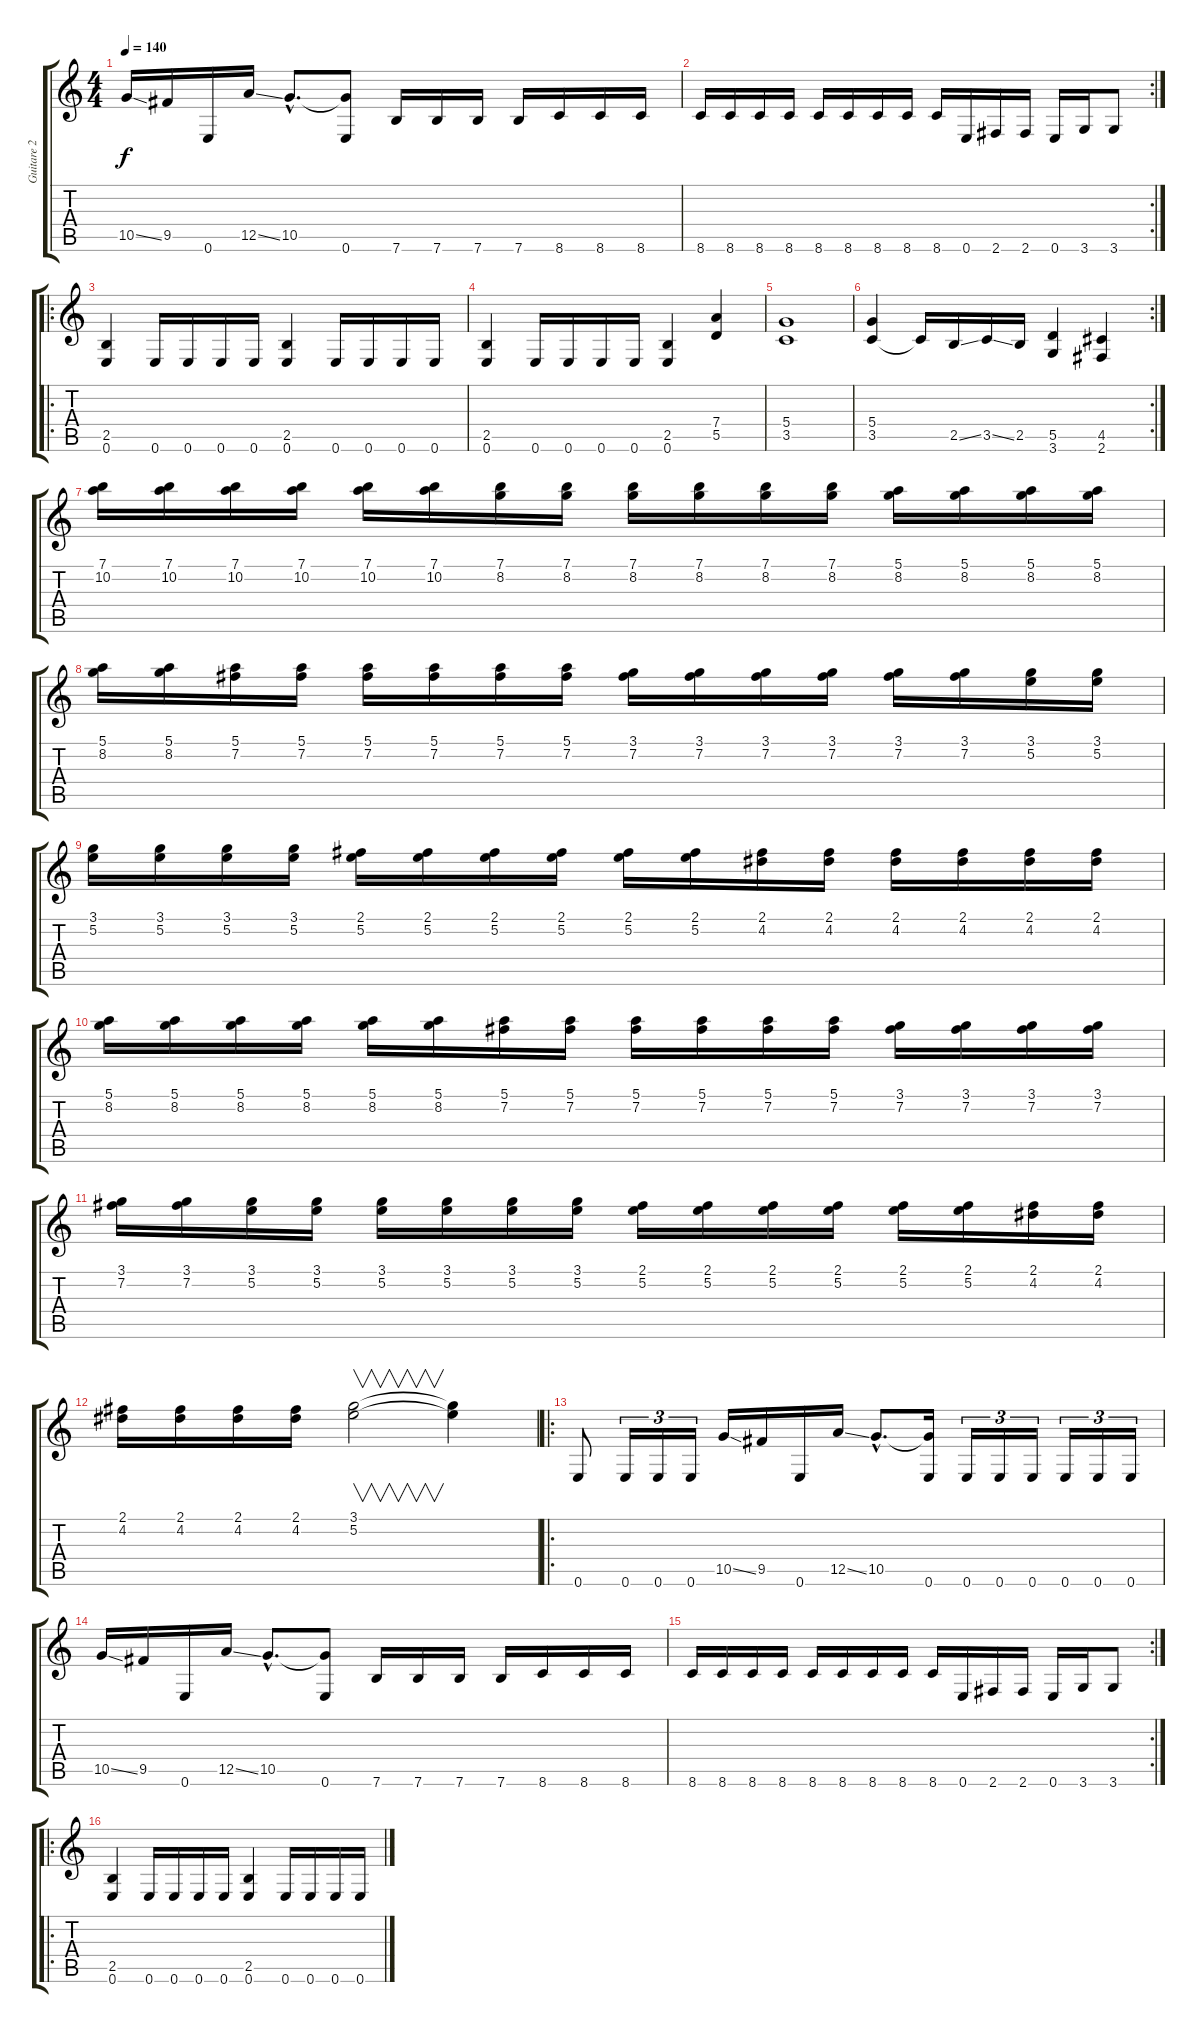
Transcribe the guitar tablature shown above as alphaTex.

\track ("Guitare 2 bis" "Guitare 2 ") {instrument overdrivenguitar}
\staff {score tabs}
\tuning (E4 B3 G3 D3 A2 E2) {hide}
\ts (4 4)
\tempo 140
\clef g2
\ks c
10.5{ss}.16{dy f} 9.5.16 0.6.16 12.5{ss}.16 10.5{hac}.8{d} (10.5{t} 0.6).8 7.6.16 7.6.16 7.6.16 7.6.16 8.6.16 8.6.16 8.6.16 |
\rc 2
8.6.16 8.6.16 8.6.16 8.6.16 8.6.16 8.6.16 8.6.16 8.6.16 8.6.16 0.6.16 2.6.16 2.6.16 0.6.16 3.6.16 3.6.8 |
\ro
(2.5 0.6).4 0.6.16 0.6.16 0.6.16 0.6.16 (2.5 0.6).4 0.6.16 0.6.16 0.6.16 0.6.16 |
(2.5 0.6).4 0.6.16 0.6.16 0.6.16 0.6.16 (2.5 0.6).4 (7.4 5.5).4 |
(5.4 3.5).1 |
\rc 2
(5.4 3.5).4 3.5{t}.16 2.5{ss}.16 3.5{ss}.16 2.5.16 (5.5 3.6).4 (4.5 2.6).4 |
(7.1 10.2).16 (7.1 10.2).16 (7.1 10.2).16 (7.1 10.2).16 (7.1 10.2).16 (7.1 10.2).16 (7.1 8.2).16 (7.1 8.2).16 (7.1 8.2).16 (7.1 8.2).16 (7.1 8.2).16 (7.1 8.2).16 (5.1 8.2).16 (5.1 8.2).16 (5.1 8.2).16 (5.1 8.2).16 |
(5.1 8.2).16 (5.1 8.2).16 (5.1 7.2).16 (5.1 7.2).16 (5.1 7.2).16 (5.1 7.2).16 (5.1 7.2).16 (5.1 7.2).16 (3.1 7.2).16 (3.1 7.2).16 (3.1 7.2).16 (3.1 7.2).16 (3.1 7.2).16 (3.1 7.2).16 (3.1 5.2).16 (3.1 5.2).16 |
(3.1 5.2).16 (3.1 5.2).16 (3.1 5.2).16 (3.1 5.2).16 (2.1 5.2).16 (2.1 5.2).16 (2.1 5.2).16 (2.1 5.2).16 (2.1 5.2).16 (2.1 5.2).16 (2.1 4.2).16 (2.1 4.2).16 (2.1 4.2).16 (2.1 4.2).16 (2.1 4.2).16 (2.1 4.2).16 |
(5.1 8.2).16 (5.1 8.2).16 (5.1 8.2).16 (5.1 8.2).16 (5.1 8.2).16 (5.1 8.2).16 (5.1 7.2).16 (5.1 7.2).16 (5.1 7.2).16 (5.1 7.2).16 (5.1 7.2).16 (5.1 7.2).16 (3.1 7.2).16 (3.1 7.2).16 (3.1 7.2).16 (3.1 7.2).16 |
(3.1 7.2).16 (3.1 7.2).16 (3.1 5.2).16 (3.1 5.2).16 (3.1 5.2).16 (3.1 5.2).16 (3.1 5.2).16 (3.1 5.2).16 (2.1 5.2).16 (2.1 5.2).16 (2.1 5.2).16 (2.1 5.2).16 (2.1 5.2).16 (2.1 5.2).16 (2.1 4.2).16 (2.1 4.2).16 |
(2.1 4.2).16 (2.1 4.2).16 (2.1 4.2).16 (2.1 4.2).16 (3.1 5.2).2{v} (3.1{t} 5.2{t}).4 |
\ro
0.6.8 0.6.16{tu (3 2)} 0.6.16{tu (3 2)} 0.6.16{tu (3 2)} 10.5{ss}.16 9.5.16 0.6.16 12.5{ss}.16 10.5{hac}.8{d} (10.5{t} 0.6).16 0.6.16{tu (3 2)} 0.6.16{tu (3 2)} 0.6.16{tu (3 2)} 0.6.16{tu (3 2)} 0.6.16{tu (3 2)} 0.6.16{tu (3 2)} |
10.5{ss}.16 9.5.16 0.6.16 12.5{ss}.16 10.5{hac}.8{d} (10.5{t} 0.6).8 7.6.16 7.6.16 7.6.16 7.6.16 8.6.16 8.6.16 8.6.16 |
\rc 2
8.6.16 8.6.16 8.6.16 8.6.16 8.6.16 8.6.16 8.6.16 8.6.16 8.6.16 0.6.16 2.6.16 2.6.16 0.6.16 3.6.16 3.6.8 |
\ro
(2.5 0.6).4 0.6.16 0.6.16 0.6.16 0.6.16 (2.5 0.6).4 0.6.16 0.6.16 0.6.16 0.6.16
